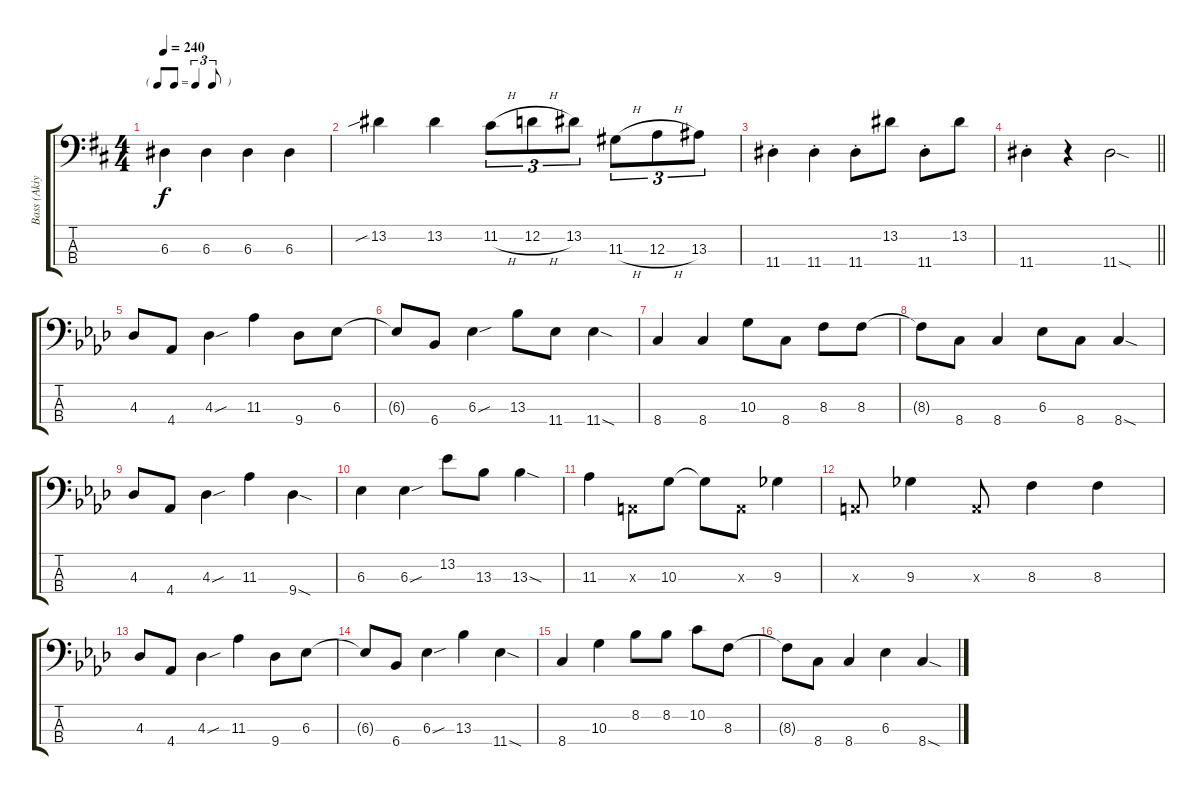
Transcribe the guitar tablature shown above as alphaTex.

\track ("Bass (Akiyama Mio)" "Bass (Akiy") {instrument electricbassfinger}
\staff {score tabs}
\tuning (G2 D2 A1 E1) {hide}
\ts (4 4)
\tf triplet8th
\tempo 240
\clef f4
\ks d
6.3.4{dy f} 6.3.4 6.3.4 6.3.4 |
13.2{sib}.4 13.2.4 11.2{h}.8{tu (3 2)} 12.2{h}.8{tu (3 2)} 13.2.8{tu (3 2)} 11.3{h}.8{tu (3 2)} 12.3{h}.8{tu (3 2)} 13.3.8{tu (3 2)} |
11.4{st}.4 11.4{st}.4 11.4{st}.8 13.2.8 11.4{st}.8 13.2.8 |
\barLineRight lightlight
11.4{st}.4 r.4 11.4{sod}.2 |
\ks ab
4.3.8 4.4.8 4.3{sou}.4 11.3.4 9.4.8 6.3.8 |
6.3{t}.8 6.4.8 6.3{sou}.4 13.3.8 11.4.8 11.4{sod}.4 |
8.4.4 8.4.4 10.3.8 8.4.8 8.3.8 8.3.8 |
8.3{t}.8 8.4.8 8.4.4 6.3.8 8.4.8 8.4{sod}.4 |
4.3.8 4.4.8 4.3{sou}.4 11.3.4 9.4{sod}.4 |
6.3.4 6.3{sou}.4 13.2.8 13.3.8 13.3{sod}.4 |
11.3.4 0.3{x}.8 10.3.8 10.3{t}.8 0.3{x}.8 9.3.4 |
0.3{x}.8 9.3.4 0.3{x}.8 8.3.4 8.3.4 |
4.3.8 4.4.8 4.3{sou}.4 11.3.4 9.4.8 6.3.8 |
6.3{t}.8 6.4.8 6.3{sou}.4 13.3.4 11.4{sod}.4 |
8.4.4 10.3.4 8.2.8 8.2.8 10.2.8 8.3.8 |
8.3{t}.8 8.4.8 8.4.4 6.3.4 8.4{sod}.4
